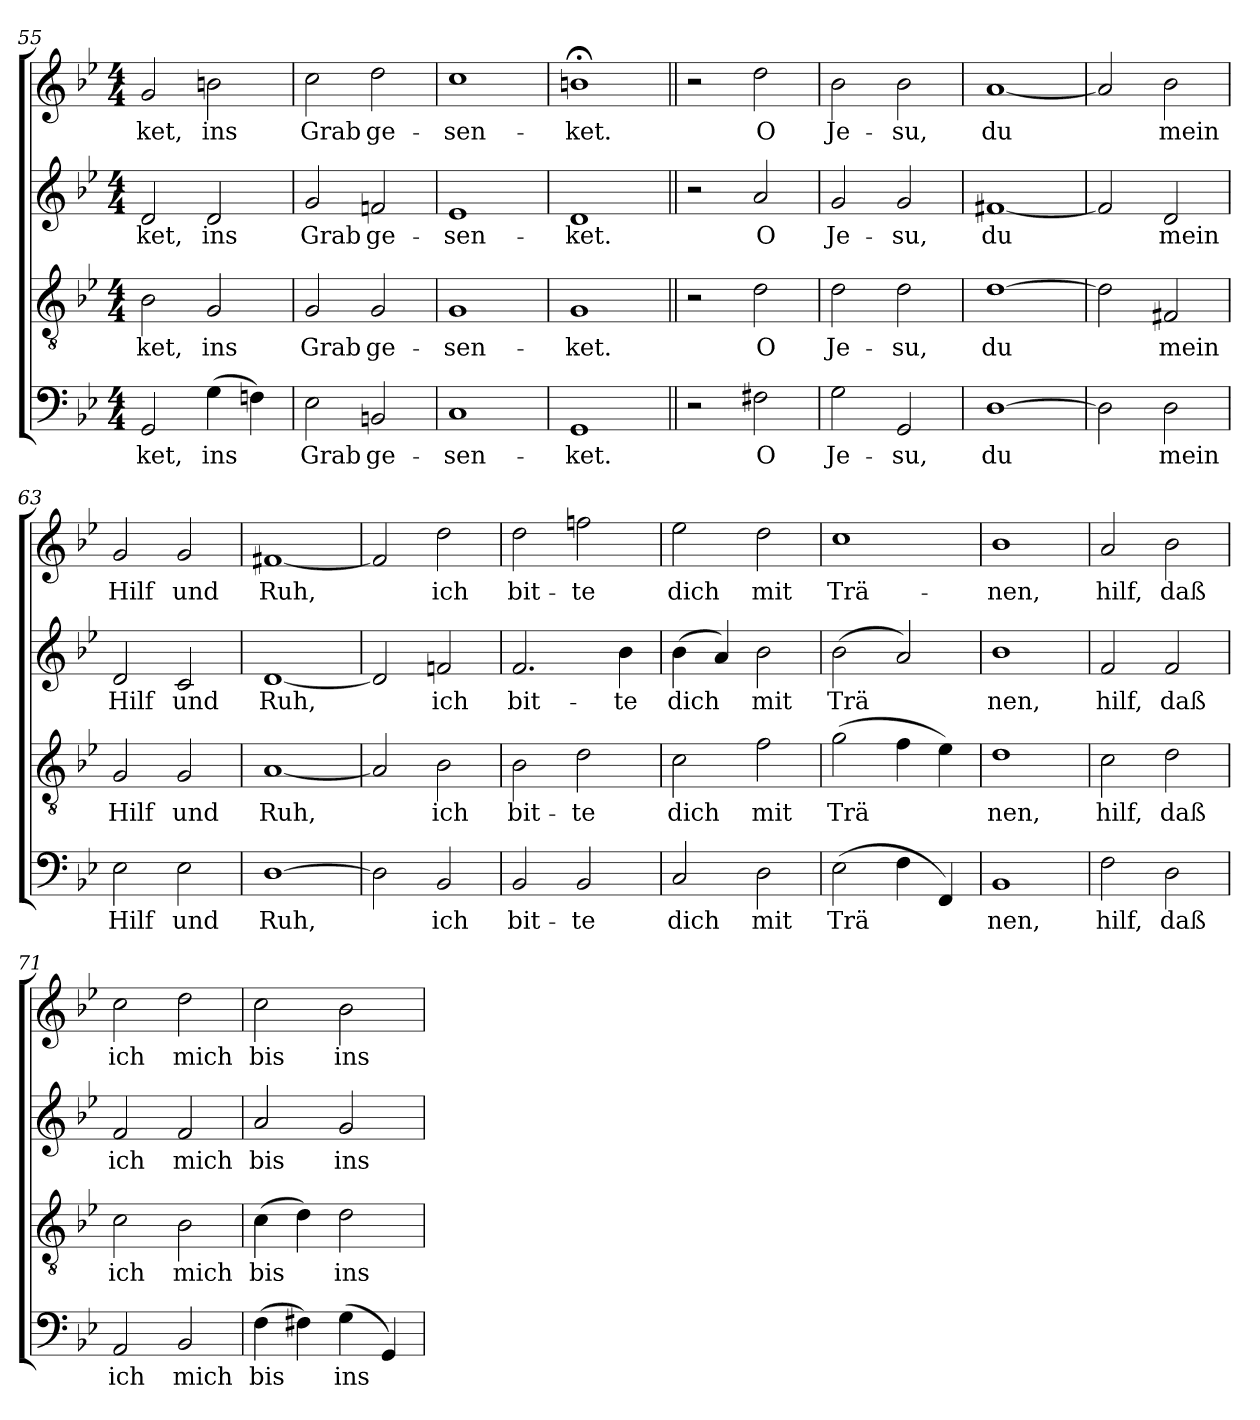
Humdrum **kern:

**kern	**text	**kern	**text	**kern	**text	**kern	**text
*part4	*part4	*part3	*part3	*part2	*part2	*part1	*part1
*staff4	*staff4	*staff3	*staff3	*staff2	*staff2	*staff1	*staff1
!!LO:PB:g=z
*clefF4	*	*clefGv2	*	*clefG2	*	*clefG2	*
*k[b-e-]	*	*k[b-e-]	*	*k[b-e-]	*	*k[b-e-]	*
*B-:	*	*B-:	*	*B-:	*	*B-:	*
*M4/4	*	*M4/4	*	*M4/4	*	*M4/4	*
=55	=55	=55	=55	=55	=55	=55	=55
!	!LO:LY:b	!	!LO:LY:b	!	!LO:LY:b	!	!LO:LY:b
2GG/	-ket,	2B-\	-ket,	2d/	-ket,	2g/	-ket,
!	!LO:LY:b	!	!LO:LY:b	!	!LO:LY:b	!	!LO:LY:b
(>4G\	ins	2G/	ins	2d/	ins	2bn\	ins
4Fn\)	.	.	.	.	.	.	.
=56	=56	=56	=56	=56	=56	=56	=56
!	!LO:LY:b	!	!LO:LY:b	!	!LO:LY:b	!	!LO:LY:b
2E-\	Grab	2G/	Grab	2g/	Grab	2cc\	Grab
!	!LO:LY:b	!	!LO:LY:b	!	!LO:LY:b	!	!LO:LY:b
2BBn/	ge-	2G/	ge-	2fn/	ge-	2dd\	ge-
=57	=57	=57	=57	=57	=57	=57	=57
!	!LO:LY:b	!	!LO:LY:b	!	!LO:LY:b	!	!LO:LY:b
1C	-sen-	1G	-sen-	1e-	-sen-	1cc	-sen-
=58	=58	=58	=58	=58	=58	=58	=58
!	!LO:LY:b	!	!LO:LY:b	!	!LO:LY:b	!	!LO:LY:b
1GG	-ket.	1G	-ket.	1d	-ket.	1bn;<	-ket.
=59||	=59||	=59||	=59||	=59||	=59||	=59||	=59||
2r	.	2r	.	2r	.	2r	.
!	!LO:LY:b	!	!LO:LY:b	!	!LO:LY:b	!	!LO:LY:b
2F#X\	O	2d\	O	2a/	O	2dd\	O
=60	=60	=60	=60	=60	=60	=60	=60
!	!LO:LY:b	!	!LO:LY:b	!	!LO:LY:b	!	!LO:LY:b
2G\	Je-	2d\	Je-	2g/	Je-	2b-\	Je-
!	!LO:LY:b	!	!LO:LY:b	!	!LO:LY:b	!	!LO:LY:b
2GG/	-su,	2d\	-su,	2g/	-su,	2b-\	-su,
!!LO:LB:g=z
=61	=61	=61	=61	=61	=61	=61	=61
!	!LO:LY:b	!	!LO:LY:b	!	!LO:LY:b	!	!LO:LY:b
[1D	du	[1d	du	[1f#X	du	[1a	du
=62	=62	=62	=62	=62	=62	=62	=62
2D\]	.	2d\]	.	2f#/]	.	2a/]	.
!	!LO:LY:b	!	!LO:LY:b	!	!LO:LY:b	!	!LO:LY:b
2D\	mein	2F#X/	mein	2d/	mein	2b-\	mein
=63	=63	=63	=63	=63	=63	=63	=63
!	!LO:LY:b	!	!LO:LY:b	!	!LO:LY:b	!	!LO:LY:b
2E-\	Hilf	2G/	Hilf	2d/	Hilf	2g/	Hilf
!	!LO:LY:b	!	!LO:LY:b	!	!LO:LY:b	!	!LO:LY:b
2E-\	und	2G/	und	2c/	und	2g/	und
=64	=64	=64	=64	=64	=64	=64	=64
!	!LO:LY:b	!	!LO:LY:b	!	!LO:LY:b	!	!LO:LY:b
[1D	Ruh,	[1A	Ruh,	[1d	Ruh,	[1f#X	Ruh,
=65	=65	=65	=65	=65	=65	=65	=65
2D\]	.	2A/]	.	2d/]	.	2f#/]	.
!	!LO:LY:b	!	!LO:LY:b	!	!LO:LY:b	!	!LO:LY:b
2BB-/	ich	2B-\	ich	2fn/	ich	2dd\	ich
=66	=66	=66	=66	=66	=66	=66	=66
!	!LO:LY:b	!	!LO:LY:b	!	!LO:LY:b	!	!LO:LY:b
2BB-/	bit-	2B-\	bit-	2.f/	bit-	2dd\	bit-
!	!LO:LY:b	!	!LO:LY:b	!	!	!	!LO:LY:b
2BB-/	-te	2d\	-te	.	.	2ffn\	-te
!	!	!	!	!	!LO:LY:b	!	!
.	.	.	.	4b-\	-te	.	.
=67	=67	=67	=67	=67	=67	=67	=67
!	!LO:LY:b	!	!LO:LY:b	!	!LO:LY:b	!	!LO:LY:b
2C/	dich	2c\	dich	(<4b-\	dich	2ee-\	dich
.	.	.	.	4a/)	.	.	.
!	!LO:LY:b	!	!LO:LY:b	!	!LO:LY:b	!	!LO:LY:b
2D\	mit	2f\	mit	2b-\	mit	2dd\	mit
!!LO:LB:g=z
=68	=68	=68	=68	=68	=68	=68	=68
!	!LO:LY:b	!	!LO:LY:b	!	!LO:LY:b	!	!LO:LY:b
(<2E-\	Trä	(>2g\	Trä	(<2b-\	Trä	1cc	Trä-
4F\	.	4f\	.	2a/)	.	.	.
4FF/)	.	4e-\)	.	.	.	.	.
=69	=69	=69	=69	=69	=69	=69	=69
!	!LO:LY:b	!	!LO:LY:b	!	!LO:LY:b	!	!LO:LY:b
1BB-	nen,	1d	nen,	1b-	nen,	1b-	-nen,
=70	=70	=70	=70	=70	=70	=70	=70
!	!LO:LY:b	!	!LO:LY:b	!	!LO:LY:b	!	!LO:LY:b
2F\	hilf,	2c\	hilf,	2f/	hilf,	2a/	hilf,
!	!LO:LY:b	!	!LO:LY:b	!	!LO:LY:b	!	!LO:LY:b
2D\	daß	2d\	daß	2f/	daß	2b-\	daß
=71	=71	=71	=71	=71	=71	=71	=71
!	!LO:LY:b	!	!LO:LY:b	!	!LO:LY:b	!	!LO:LY:b
2AA/	ich	2c\	ich	2f/	ich	2cc\	ich
!	!LO:LY:b	!	!LO:LY:b	!	!LO:LY:b	!	!LO:LY:b
2BB-/	mich	2B-\	mich	2f/	mich	2dd\	mich
=72	=72	=72	=72	=72	=72	=72	=72
!	!LO:LY:b	!	!LO:LY:b	!	!LO:LY:b	!	!LO:LY:b
(>4F\	bis	(>4c\	bis	2a/	bis	2cc\	bis
4F#X\)	.	4d\)	.	.	.	.	.
!	!LO:LY:b	!	!LO:LY:b	!	!LO:LY:b	!	!LO:LY:b
(>4G\	ins	2d\	ins	2g/	ins	2b-\	ins
4GG/)	.	.	.	.	.	.	.
=	=	=	=	=	=	=	=
*-	*-	*-	*-	*-	*-	*-	*-
